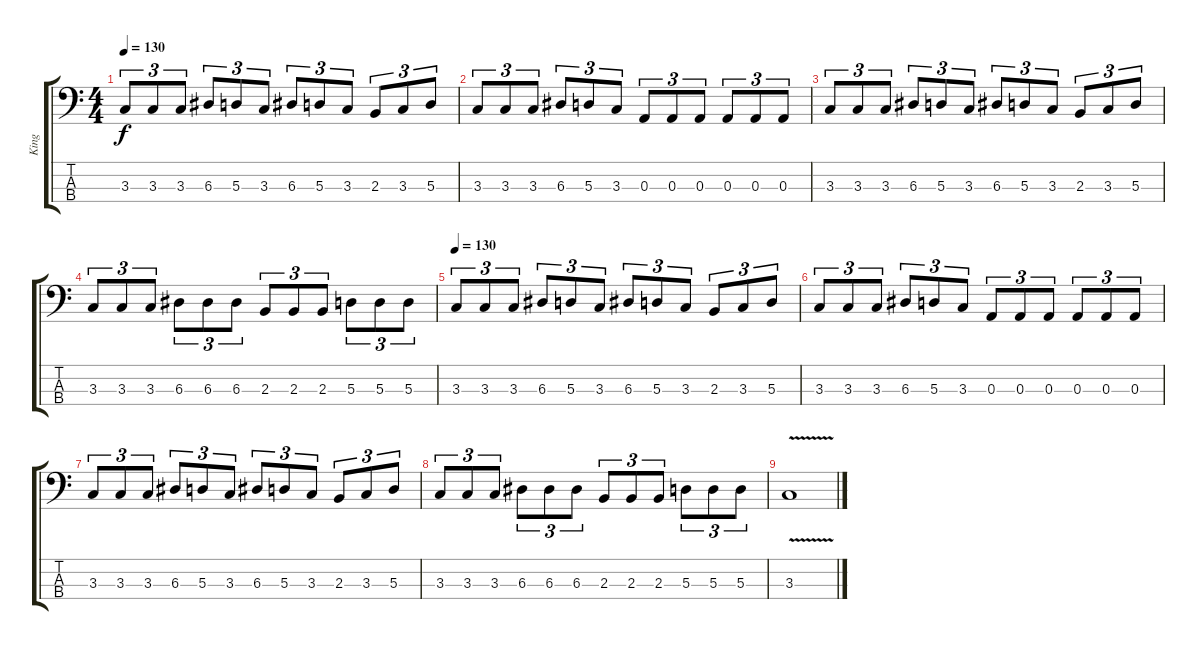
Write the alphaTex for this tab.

\track ("King" "King") {instrument electricbassfinger}
\staff {score tabs}
\tuning (G2 D2 A1 E1) {hide}
\ts (4 4)
\tempo 130
\clef f4
\ks c
3.3.8{tu (3 2) dy f} 3.3.8{tu (3 2)} 3.3.8{tu (3 2)} 6.3.8{tu (3 2)} 5.3.8{tu (3 2)} 3.3.8{tu (3 2)} 6.3.8{tu (3 2)} 5.3.8{tu (3 2)} 3.3.8{tu (3 2)} 2.3.8{tu (3 2)} 3.3.8{tu (3 2)} 5.3.8{tu (3 2)} |
3.3.8{tu (3 2)} 3.3.8{tu (3 2)} 3.3.8{tu (3 2)} 6.3.8{tu (3 2)} 5.3.8{tu (3 2)} 3.3.8{tu (3 2)} 0.3.8{tu (3 2)} 0.3.8{tu (3 2)} 0.3.8{tu (3 2)} 0.3.8{tu (3 2)} 0.3.8{tu (3 2)} 0.3.8{tu (3 2)} |
3.3.8{tu (3 2)} 3.3.8{tu (3 2)} 3.3.8{tu (3 2)} 6.3.8{tu (3 2)} 5.3.8{tu (3 2)} 3.3.8{tu (3 2)} 6.3.8{tu (3 2)} 5.3.8{tu (3 2)} 3.3.8{tu (3 2)} 2.3.8{tu (3 2)} 3.3.8{tu (3 2)} 5.3.8{tu (3 2)} |
3.3.8{tu (3 2)} 3.3.8{tu (3 2)} 3.3.8{tu (3 2)} 6.3.8{tu (3 2)} 6.3.8{tu (3 2)} 6.3.8{tu (3 2)} 2.3.8{tu (3 2)} 2.3.8{tu (3 2)} 2.3.8{tu (3 2)} 5.3.8{tu (3 2)} 5.3.8{tu (3 2)} 5.3.8{tu (3 2)} |
\tempo 130
3.3.8{tu (3 2)} 3.3.8{tu (3 2)} 3.3.8{tu (3 2)} 6.3.8{tu (3 2)} 5.3.8{tu (3 2)} 3.3.8{tu (3 2)} 6.3.8{tu (3 2)} 5.3.8{tu (3 2)} 3.3.8{tu (3 2)} 2.3.8{tu (3 2)} 3.3.8{tu (3 2)} 5.3.8{tu (3 2)} |
3.3.8{tu (3 2)} 3.3.8{tu (3 2)} 3.3.8{tu (3 2)} 6.3.8{tu (3 2)} 5.3.8{tu (3 2)} 3.3.8{tu (3 2)} 0.3.8{tu (3 2)} 0.3.8{tu (3 2)} 0.3.8{tu (3 2)} 0.3.8{tu (3 2)} 0.3.8{tu (3 2)} 0.3.8{tu (3 2)} |
3.3.8{tu (3 2)} 3.3.8{tu (3 2)} 3.3.8{tu (3 2)} 6.3.8{tu (3 2)} 5.3.8{tu (3 2)} 3.3.8{tu (3 2)} 6.3.8{tu (3 2)} 5.3.8{tu (3 2)} 3.3.8{tu (3 2)} 2.3.8{tu (3 2)} 3.3.8{tu (3 2)} 5.3.8{tu (3 2)} |
3.3.8{tu (3 2)} 3.3.8{tu (3 2)} 3.3.8{tu (3 2)} 6.3.8{tu (3 2)} 6.3.8{tu (3 2)} 6.3.8{tu (3 2)} 2.3.8{tu (3 2)} 2.3.8{tu (3 2)} 2.3.8{tu (3 2)} 5.3.8{tu (3 2)} 5.3.8{tu (3 2)} 5.3.8{tu (3 2)} |
3.3{v}.1
